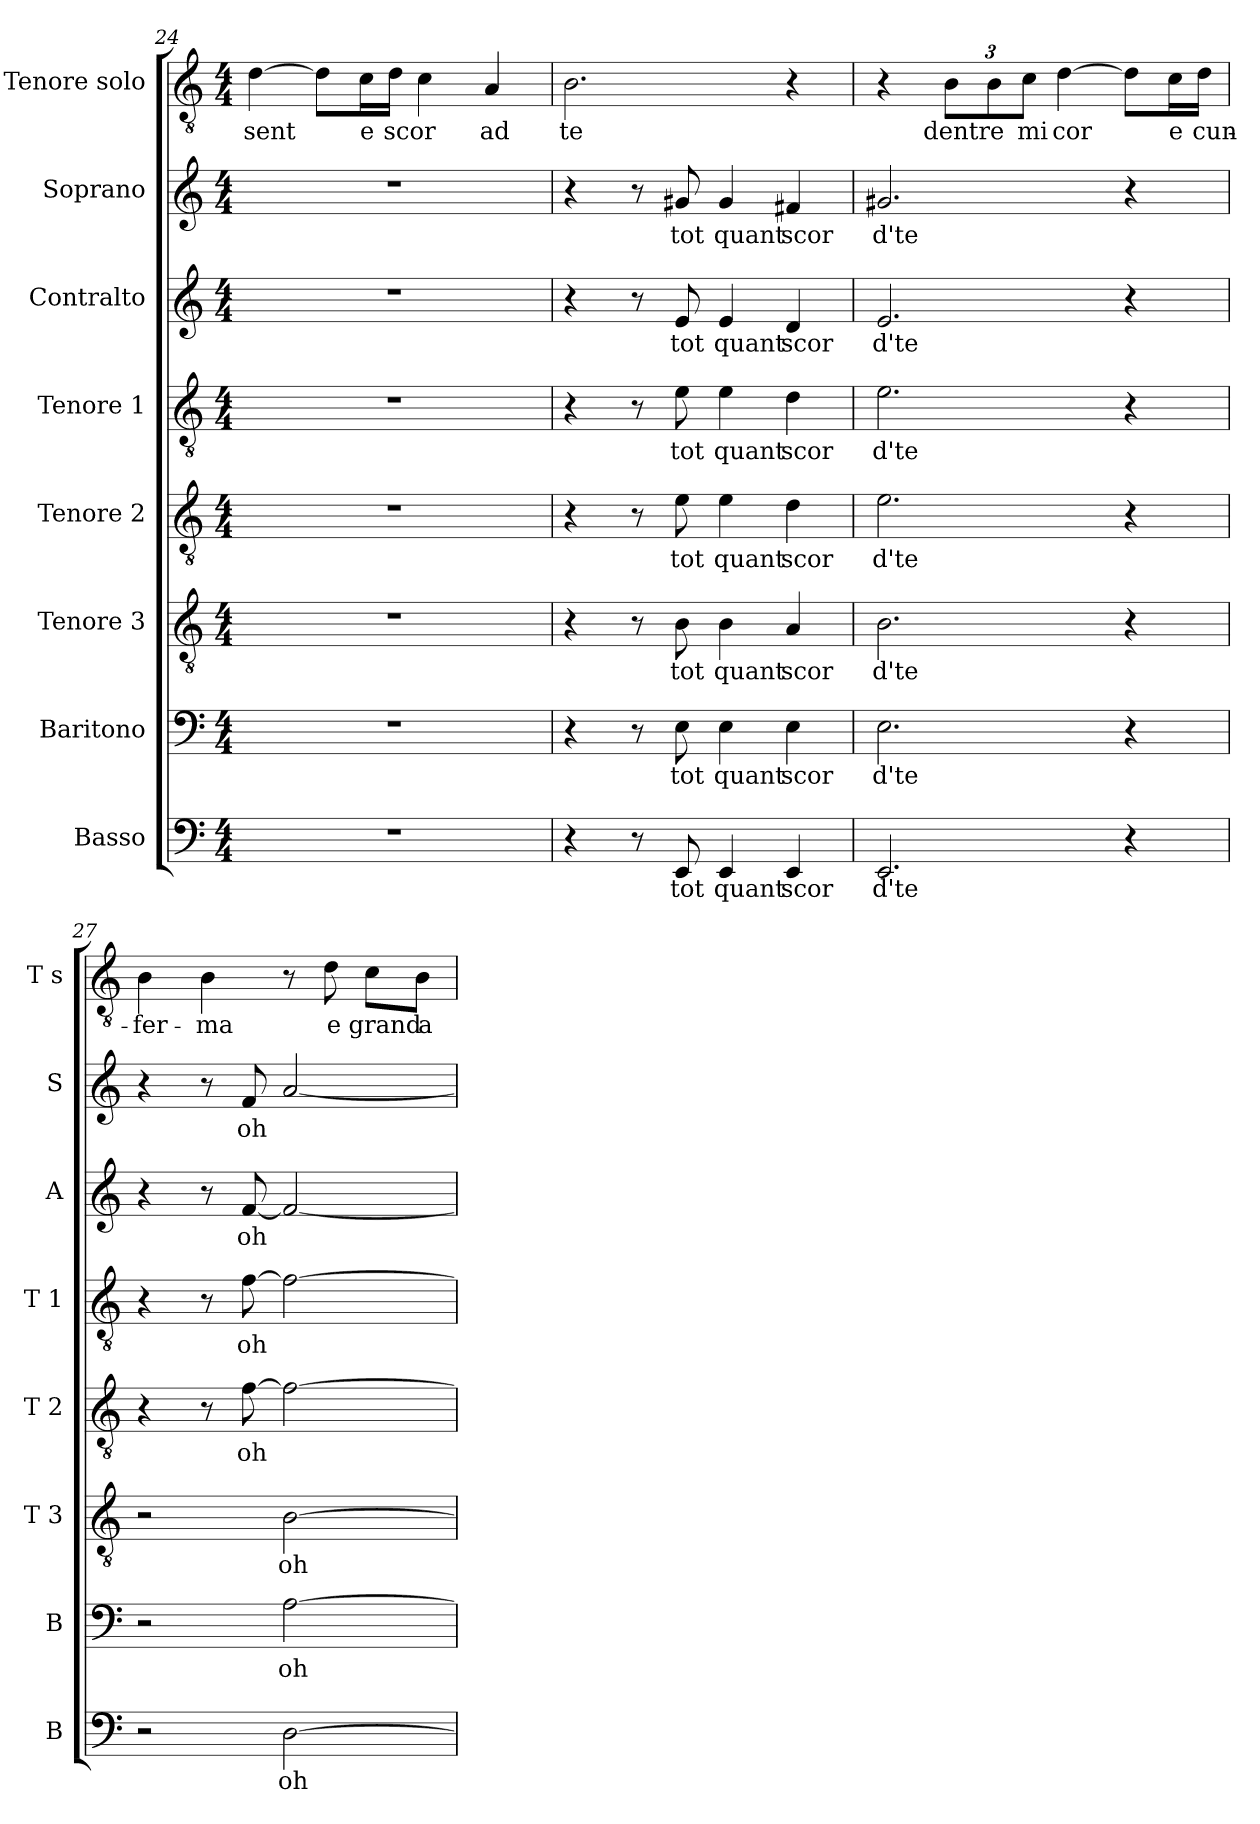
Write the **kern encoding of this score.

**kern	**text	**kern	**text	**kern	**text	**kern	**text	**kern	**text	**kern	**text	**kern	**text	**kern	**text
*part8	*part8	*part7	*part7	*part6	*part6	*part5	*part5	*part4	*part4	*part3	*part3	*part2	*part2	*part1	*part1
*staff8	*staff8	*staff7	*staff7	*staff6	*staff6	*staff5	*staff5	*staff4	*staff4	*staff3	*staff3	*staff2	*staff2	*staff1	*staff1
*I"Basso	*	*I"Baritono	*	*I"Tenore 3	*	*I"Tenore 2	*	*I"Tenore 1	*	*I"Contralto	*	*I"Soprano	*	*I"Tenore solo	*
*I'B	*	*I'B	*	*I'T 3	*	*I'T 2	*	*I'T 1	*	*I'A	*	*I'S	*	*I'T s	*
*clefF4	*	*clefF4	*	*clefGv2	*	*clefGv2	*	*clefGv2	*	*clefG2	*	*clefG2	*	*clefGv2	*
*k[]	*	*k[]	*	*k[]	*	*k[]	*	*k[]	*	*k[]	*	*k[]	*	*k[]	*
*a:	*	*a:	*	*a:	*	*a:	*	*a:	*	*a:	*	*a:	*	*a:	*
*M4/4	*	*M4/4	*	*M4/4	*	*M4/4	*	*M4/4	*	*M4/4	*	*M4/4	*	*M4/4	*
=24	=24	=24	=24	=24	=24	=24	=24	=24	=24	=24	=24	=24	=24	=24	=24
!	!	!	!	!	!	!	!	!	!	!	!	!	!	!	!LO:LY:b
1r	.	1r	.	1r	.	1r	.	1r	.	1r	.	1r	.	[4d\	sent
.	.	.	.	.	.	.	.	.	.	.	.	.	.	8d\L]	.
!	!	!	!	!	!	!	!	!	!	!	!	!	!	!	!LO:LY:b
.	.	.	.	.	.	.	.	.	.	.	.	.	.	16c\L	e
!	!	!	!	!	!	!	!	!	!	!	!	!	!	!	!LO:LY:b
.	.	.	.	.	.	.	.	.	.	.	.	.	.	16d\JJ	scor
.	.	.	.	.	.	.	.	.	.	.	.	.	.	4c\	.
!	!	!	!	!	!	!	!	!	!	!	!	!	!	!	!LO:LY:b
.	.	.	.	.	.	.	.	.	.	.	.	.	.	4A/	ad
=25	=25	=25	=25	=25	=25	=25	=25	=25	=25	=25	=25	=25	=25	=25	=25
!	!	!	!	!	!	!	!	!	!	!	!	!	!	!	!LO:LY:b
4r	.	4r	.	4r	.	4r	.	4r	.	4r	.	4r	.	2.B\	te
8r	.	8r	.	8r	.	8r	.	8r	.	8r	.	8r	.	.	.
!	!LO:LY:b	!	!LO:LY:b	!	!LO:LY:b	!	!LO:LY:b	!	!LO:LY:b	!	!LO:LY:b	!	!LO:LY:b	!	!
8EE/	tot	8E\	tot	8B\	tot	8e\	tot	8e\	tot	8e/	tot	8g#X/	tot	.	.
!	!LO:LY:b	!	!LO:LY:b	!	!LO:LY:b	!	!LO:LY:b	!	!LO:LY:b	!	!LO:LY:b	!	!LO:LY:b	!	!
4EE/	quant	4E\	quant	4B\	quant	4e\	quant	4e\	quant	4e/	quant	4g#/	quant	.	.
!	!LO:LY:b	!	!LO:LY:b	!	!LO:LY:b	!	!LO:LY:b	!	!LO:LY:b	!	!LO:LY:b	!	!LO:LY:b	!	!
4EE/	scor	4E\	scor	4A/	scor	4d\	scor	4d\	scor	4d/	scor	4f#X/	scor	4r	.
=26	=26	=26	=26	=26	=26	=26	=26	=26	=26	=26	=26	=26	=26	=26	=26
!	!LO:LY:b	!	!LO:LY:b	!	!LO:LY:b	!	!LO:LY:b	!	!LO:LY:b	!	!LO:LY:b	!	!LO:LY:b	!	!
2.EE/	d'te	2.E\	d'te	2.B\	d'te	2.e\	d'te	2.e\	d'te	2.e/	d'te	2.g#X/	d'te	4r	.
!	!	!	!	!	!	!	!	!	!	!	!	!	!	!	!LO:LY:b
.	.	.	.	.	.	.	.	.	.	.	.	.	.	12B\L	dentr
!	!	!	!	!	!	!	!	!	!	!	!	!	!	!	!LO:LY:b
.	.	.	.	.	.	.	.	.	.	.	.	.	.	12B\	e
!	!	!	!	!	!	!	!	!	!	!	!	!	!	!	!LO:LY:b
.	.	.	.	.	.	.	.	.	.	.	.	.	.	12c\J	mi
!	!	!	!	!	!	!	!	!	!	!	!	!	!	!	!LO:LY:b
.	.	.	.	.	.	.	.	.	.	.	.	.	.	[4d\	cor
4r	.	4r	.	4r	.	4r	.	4r	.	4r	.	4r	.	8d\L]	.
!	!	!	!	!	!	!	!	!	!	!	!	!	!	!	!LO:LY:b
.	.	.	.	.	.	.	.	.	.	.	.	.	.	16c\L	e
!	!	!	!	!	!	!	!	!	!	!	!	!	!	!	!LO:LY:b
.	.	.	.	.	.	.	.	.	.	.	.	.	.	16d\JJ	cun-
!!LO:PB:g=z
=27	=27	=27	=27	=27	=27	=27	=27	=27	=27	=27	=27	=27	=27	=27	=27
!	!	!	!	!	!	!	!	!	!	!	!	!	!	!	!LO:LY:b
2r	.	2r	.	2r	.	4r	.	4r	.	4r	.	4r	.	4B\	-fer-
!	!	!	!	!	!	!	!	!	!	!	!	!	!	!	!LO:LY:b
.	.	.	.	.	.	8r	.	8r	.	8r	.	8r	.	4B\	-ma
!	!	!	!	!	!	!	!LO:LY:b	!	!LO:LY:b	!	!LO:LY:b	!	!LO:LY:b	!	!
.	.	.	.	.	.	[8f\	oh	[8f\	oh	[8f/	oh	8f/	oh	.	.
!	!LO:LY:b	!	!LO:LY:b	!	!LO:LY:b	!	!	!	!	!	!	!	!	!	!
[2D\	oh	[2A\	oh	[2B\	oh	2f\_	.	2f\_	.	2f/_	.	[2a/	.	8r	.
!	!	!	!	!	!	!	!	!	!	!	!	!	!	!	!LO:LY:b
.	.	.	.	.	.	.	.	.	.	.	.	.	.	8d\	e
!	!	!	!	!	!	!	!	!	!	!	!	!	!	!	!LO:LY:b
.	.	.	.	.	.	.	.	.	.	.	.	.	.	8c\L	grand
!	!	!	!	!	!	!	!	!	!	!	!	!	!	!	!LO:LY:b
.	.	.	.	.	.	.	.	.	.	.	.	.	.	8B\J	a-
=	=	=	=	=	=	=	=	=	=	=	=	=	=	=	=
*-	*-	*-	*-	*-	*-	*-	*-	*-	*-	*-	*-	*-	*-	*-	*-
